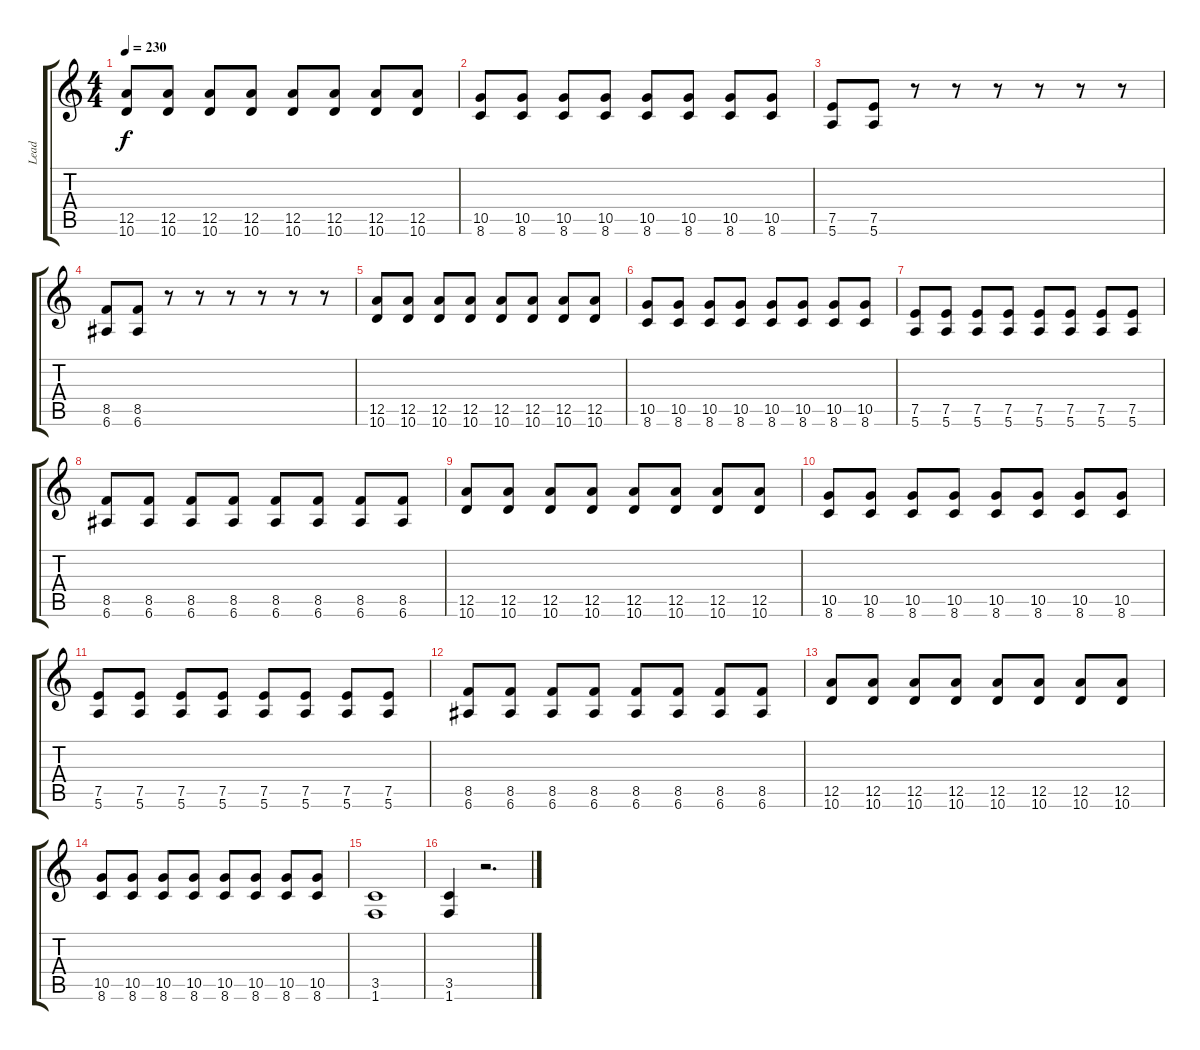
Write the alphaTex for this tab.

\track ("Lead" "Lead") {instrument distortionguitar}
\staff {score tabs}
\tuning (E4 B3 G3 D3 A2 E2) {hide}
\ts (4 4)
\tempo 230
\clef g2
\ks c
(12.5 10.6).8{dy f} (12.5 10.6).8 (12.5 10.6).8 (12.5 10.6).8 (12.5 10.6).8 (12.5 10.6).8 (12.5 10.6).8 (12.5 10.6).8 |
(10.5 8.6).8 (10.5 8.6).8 (10.5 8.6).8 (10.5 8.6).8 (10.5 8.6).8 (10.5 8.6).8 (10.5 8.6).8 (10.5 8.6).8 |
(7.5 5.6).8 (7.5 5.6).8 r.8 r.8 r.8 r.8 r.8 r.8 |
(8.5 6.6).8 (8.5 6.6).8 r.8 r.8 r.8 r.8 r.8 r.8 |
(12.5 10.6).8 (12.5 10.6).8 (12.5 10.6).8 (12.5 10.6).8 (12.5 10.6).8 (12.5 10.6).8 (12.5 10.6).8 (12.5 10.6).8 |
(10.5 8.6).8 (10.5 8.6).8 (10.5 8.6).8 (10.5 8.6).8 (10.5 8.6).8 (10.5 8.6).8 (10.5 8.6).8 (10.5 8.6).8 |
(7.5 5.6).8 (7.5 5.6).8 (7.5 5.6).8 (7.5 5.6).8 (7.5 5.6).8 (7.5 5.6).8 (7.5 5.6).8 (7.5 5.6).8 |
(8.5 6.6).8 (8.5 6.6).8 (8.5 6.6).8 (8.5 6.6).8 (8.5 6.6).8 (8.5 6.6).8 (8.5 6.6).8 (8.5 6.6).8 |
(12.5 10.6).8 (12.5 10.6).8 (12.5 10.6).8 (12.5 10.6).8 (12.5 10.6).8 (12.5 10.6).8 (12.5 10.6).8 (12.5 10.6).8 |
(10.5 8.6).8 (10.5 8.6).8 (10.5 8.6).8 (10.5 8.6).8 (10.5 8.6).8 (10.5 8.6).8 (10.5 8.6).8 (10.5 8.6).8 |
(7.5 5.6).8 (7.5 5.6).8 (7.5 5.6).8 (7.5 5.6).8 (7.5 5.6).8 (7.5 5.6).8 (7.5 5.6).8 (7.5 5.6).8 |
(8.5 6.6).8 (8.5 6.6).8 (8.5 6.6).8 (8.5 6.6).8 (8.5 6.6).8 (8.5 6.6).8 (8.5 6.6).8 (8.5 6.6).8 |
(12.5 10.6).8 (12.5 10.6).8 (12.5 10.6).8 (12.5 10.6).8 (12.5 10.6).8 (12.5 10.6).8 (12.5 10.6).8 (12.5 10.6).8 |
(10.5 8.6).8 (10.5 8.6).8 (10.5 8.6).8 (10.5 8.6).8 (10.5 8.6).8 (10.5 8.6).8 (10.5 8.6).8 (10.5 8.6).8 |
(3.5 1.6).1 |
(3.5 1.6).4 r.2{d}
